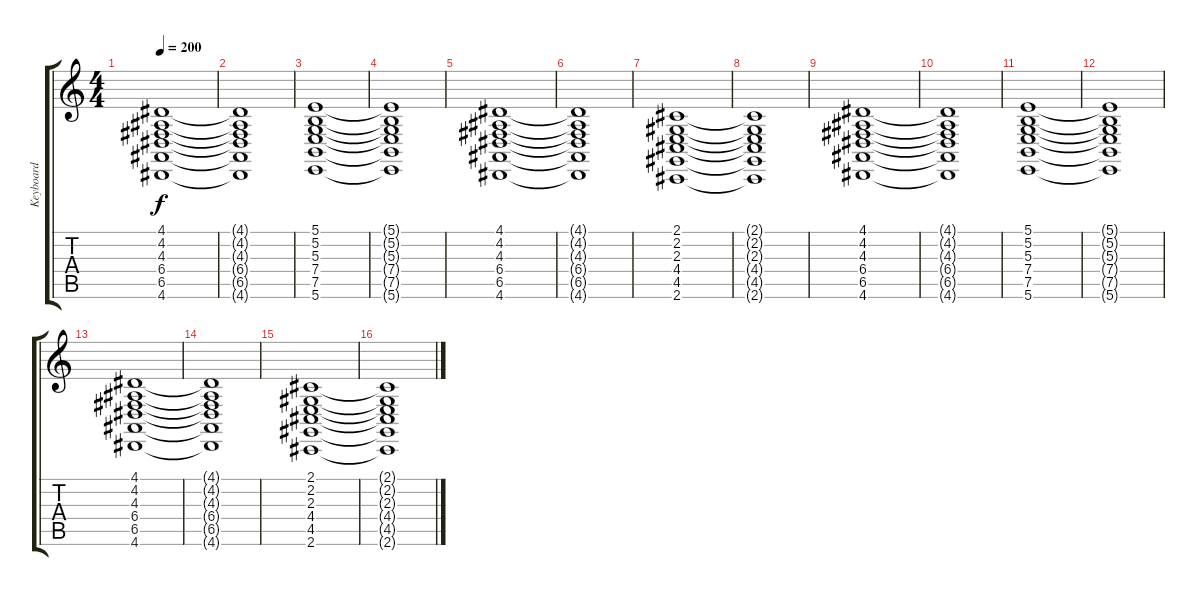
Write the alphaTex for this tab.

\track ("Keyboard" "Keyboard") {instrument pad4choir}
\staff {score tabs}
\tuning (B3 Gb3 D3 A2 E2 B1) {hide}
\ts (4 4)
\tempo 200
\clef g2
\ks c
(4.1 4.2 4.3 6.4 6.5 4.6).1{dy f} |
(4.1{t} 4.2{t} 4.3{t} 6.4{t} 6.5{t} 4.6{t}).1 |
(5.1 5.2 5.3 7.4 7.5 5.6).1 |
(5.1{t} 5.2{t} 5.3{t} 7.4{t} 7.5{t} 5.6{t}).1 |
(4.1 4.2 4.3 6.4 6.5 4.6).1 |
(4.1{t} 4.2{t} 4.3{t} 6.4{t} 6.5{t} 4.6{t}).1 |
(2.1 2.2 2.3 4.4 4.5 2.6).1 |
(2.1{t} 2.2{t} 2.3{t} 4.4{t} 4.5{t} 2.6{t}).1 |
(4.1 4.2 4.3 6.4 6.5 4.6).1 |
(4.1{t} 4.2{t} 4.3{t} 6.4{t} 6.5{t} 4.6{t}).1 |
(5.1 5.2 5.3 7.4 7.5 5.6).1 |
(5.1{t} 5.2{t} 5.3{t} 7.4{t} 7.5{t} 5.6{t}).1 |
(4.1 4.2 4.3 6.4 6.5 4.6).1 |
(4.1{t} 4.2{t} 4.3{t} 6.4{t} 6.5{t} 4.6{t}).1 |
(2.1 2.2 2.3 4.4 4.5 2.6).1 |
(2.1{t} 2.2{t} 2.3{t} 4.4{t} 4.5{t} 2.6{t}).1
